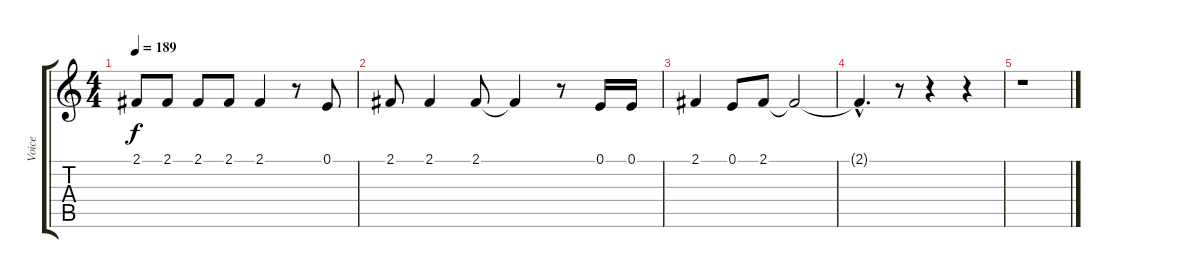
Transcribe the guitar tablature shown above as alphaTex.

\track ("Voice" "Voice") {instrument lead6voice}
\staff {score tabs}
\tuning (E4 B3 G3 D3 A2 E2) {hide}
\ts (4 4)
\tempo 189
\clef g2
\ks c
2.1.8{dy f} 2.1.8 2.1.8 2.1.8 2.1.4 r.8 0.1.8 |
2.1.8 2.1.4 2.1.8 2.1{t}.4 r.8 0.1.16 0.1.16 |
2.1.4 0.1.8 2.1.8 2.1{t}.2 |
2.1{hac t}.4{d} r.8 r.4 r.4 |
r.1
